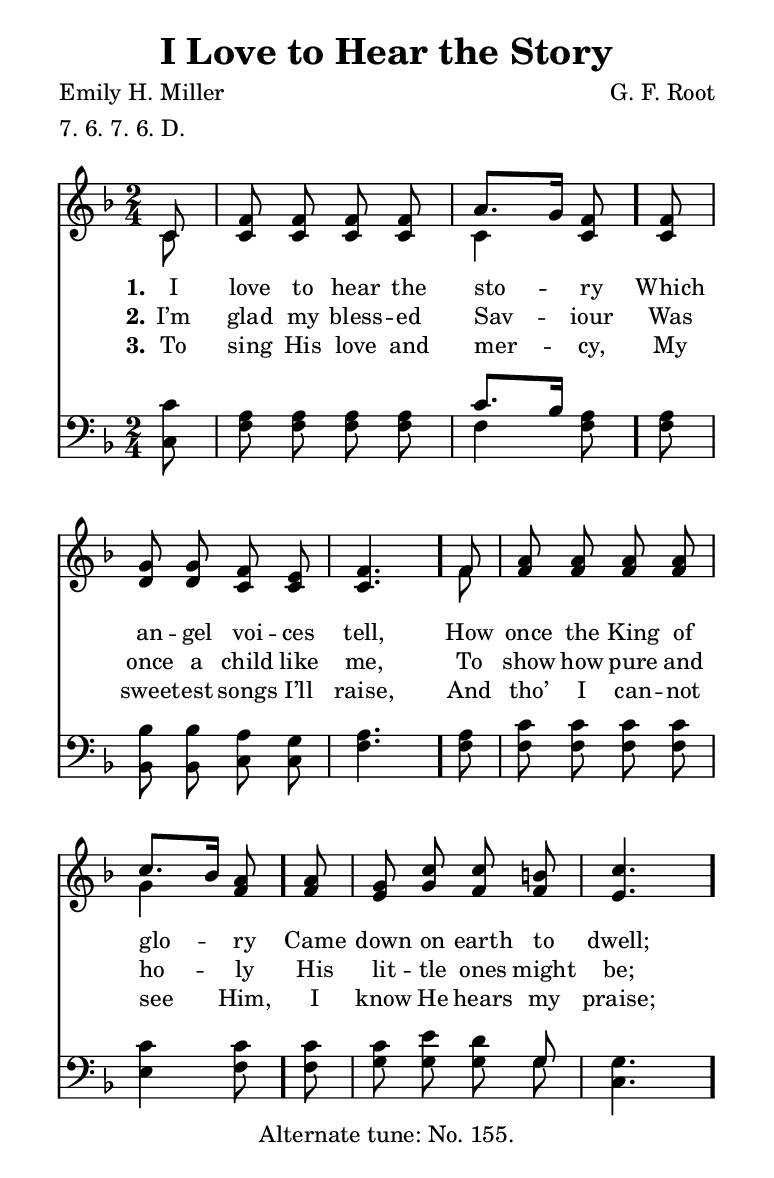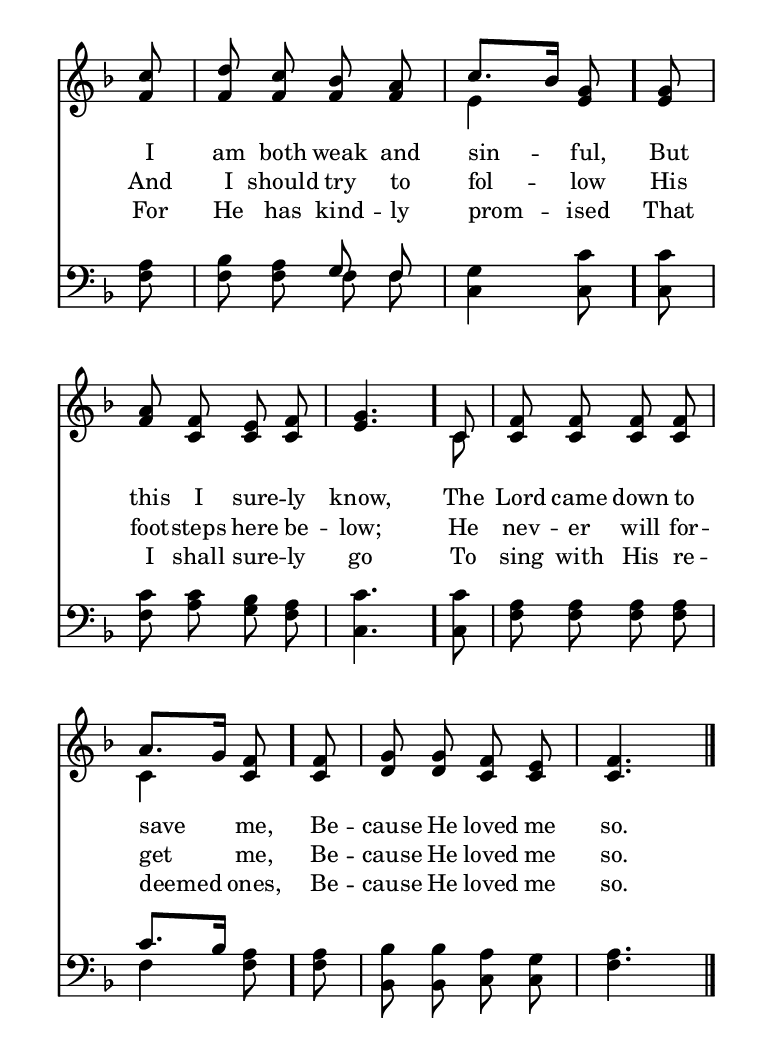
\include "common/global.ily"
\paper {
  \include "common/paper.ily"
  oddFooterMarkup = \markup { \fill-line { \on-the-fly \first-page "Alternate tune: No. 155." } }
}

\header{
  %children
  hymnnumber = "308"
  title = "I Love to Hear the Story"
  tunename = ""
  meter = "7. 6. 7. 6. D."
  poet = "Emily H. Miller"
  composer = "G. F. Root"
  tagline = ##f
}

global = {
  \include "common/overrides.ily"
  \override Staff.TimeSignature.style = #'numbered
  \time 2/4
  \override Score.MetronomeMark.transparent = ##t % hide all fermata changes too
  \tempo 8=120
  \key f \major
  \partial 8
  \autoBeamOff
}

notesSoprano = {
\global
\relative c' {

  c8 | f f f f | a8.[ g16] f8
  f8 | g g f e | f4. \eogbreak
  f8 | a a a a | c8.[ bes16] a8
  a8 | g c c b | c4. \eogbreak

  c8 | d c bes a | c8.[ bes16] g8
  g8 | a f e f | g4. \eogbreak
  c,8 | f f f f | a8.[ g16] f8
  f8 | g g f e | f4. \eogbreak

  \bar "|."

}
}

notesAlto = {
\global
\relative e' {

  c8 | c c c c | c4 c8
  c8 | d d c c | c4.
  f8 | f f f f | g4 f8
  f8 | e g f f | e4.

  f8 | f f f f | e4 e8
  e8 | f c c c | e4.
  c8 | c c c c | c4 c8
  c8 | d d c c | c4.

}
}

notesTenor = {
\global
\relative a {

  c8 | a a a a | c8.[ bes16] a8
  a8 | bes bes a g | a4.
  a8 | c c c c | c4 c8
  c8 | c e d g, | g4.

  a8 | bes a g f | g4 c8
  c8 | c c bes a | c4.
  c8 | a a a a | c8.[ bes16] a8
  a8 | bes bes a g | a4.

}
}

notesBass = {
\global
\relative f {

  c8 | f f f f | f4 f8
  f8 | bes, bes c c | f4.
  f8 | f f f f | e4 f8
  f8 | g g g g | c,4.

  f8 | f f f f | c4 c8
  c8 | f a g f | c4.
  c8 | f f f f | f4 f8
  f8 | bes, bes c c | f4.

}
}

wordsA = \lyricmode {
\set stanza = "1."

I love to hear the sto -- ry \bar "."
Which an -- gel voi -- ces tell, \bar "."
How once the King of glo -- ry \bar "."
Came down on earth to dwell; \bar "."
I am both weak and sin -- ful, \bar "."
But this I sure -- ly know, \bar "."
The Lord came down to save me, \bar "."
Be -- cause He loved me so. \bar "."

}

wordsB = \lyricmode {
\set stanza = "2."

I’m glad my bless -- ed Sav -- iour
Was once a child like me,
To show how pure and ho -- ly
His lit -- tle ones might be;
And I should try to fol -- low
His foot -- steps here be -- low;
He nev -- er will for -- get me,
Be -- cause He loved me so.

}

wordsC = \lyricmode {
\set stanza = "3."

To sing His love and mer -- cy,
My sweet -- est songs I’ll raise,
And tho’ I can -- not see Him,
I know He hears my praise;
For He has kind -- ly prom -- ised
That I shall sure -- ly go
To sing with His re -- deemed ones,
Be -- cause He loved me so.

}

\score {
  \context ChoirStaff <<
    \context Staff = upper <<
      \set Staff.autoBeaming = ##f
      \set ChoirStaff.systemStartDelimiter = #'SystemStartBar
      \set ChoirStaff.printPartCombineTexts = ##f
      \partcombine #'(2 . 9) \notesSoprano \notesAlto
      \context NullVoice = sopranos { \voiceOne << \notesSoprano >> }
      \context NullVoice = altos { \voiceTwo << \notesAlto >> }
      \context Lyrics = one   \lyricsto sopranos \wordsA
      \context Lyrics = two   \lyricsto sopranos \wordsB
      \context Lyrics = three \lyricsto sopranos \wordsC
    >>
    \context Staff = men <<
      \set Staff.autoBeaming = ##f
      \clef bass
      \set ChoirStaff.printPartCombineTexts = ##f
      \partcombine #'(2 . 9) \notesTenor \notesBass
      \context NullVoice = tenors { \voiceOne << \notesTenor >> }
      \context NullVoice = basses { \voiceTwo << \notesBass >> }
    >>
  >>
  \layout {
    \include "common/layout.ily"
  }
  \midi{
    \include "common/midi.ily"
  }
}

\version "2.19.49"  % necessary for upgrading to future LilyPond versions.

% vi:set et ts=2 sw=2 ai nocindent syntax=lilypond:
